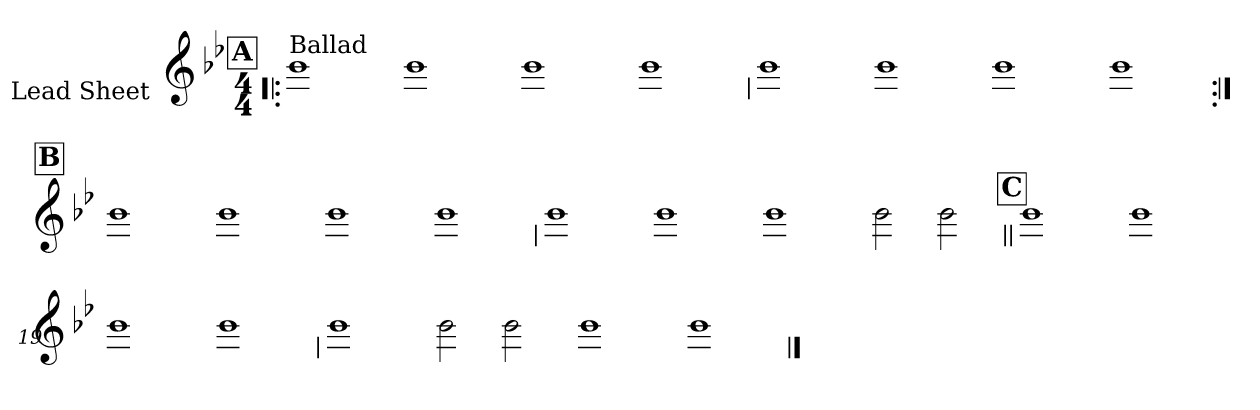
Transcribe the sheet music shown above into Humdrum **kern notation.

**kern
*part1
*staff1
*I"Lead Sheet
*stria0
*clefG2
*k[b-e-]
*B-:
*M4/4
!!LO:REH:place=s1:a:t=A
=1!|:
!LO:TX:a:t=Ballad
1b-
=2-
1b-
=3-
1b-
=4-
1b-
!!LO:LB:g=z
=5
1b-
=6-
1b-
=7-
1b-
=8-
1b-
!!LO:LB:g=z
!!LO:REH:place=s1:a:t=B
=9:|!
1b-
=10-
1b-
=11-
1b-
=12-
1b-
!!LO:LB:g=z
=13
1b-
=14-
1b-
=15-
1b-
=16-
2b-
2b-
!!LO:LB:g=z
!!LO:REH:place=s1:a:t=C
=17||
1b-
=18-
1b-
=19-
1b-
=20-
1b-
!!LO:LB:g=z
=21
1b-
=22-
2b-
2b-
=23-
1b-
=24-
1b-
==
*-
